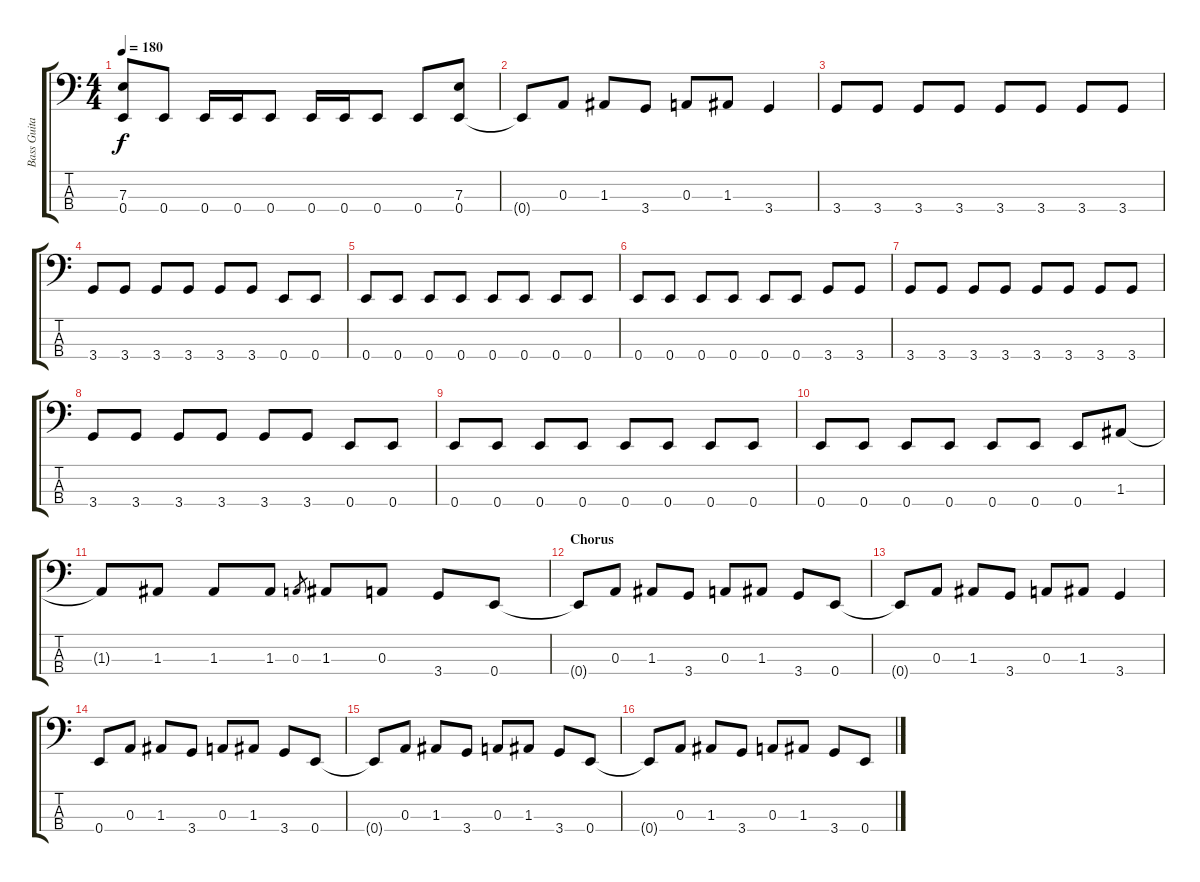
\track ("Bass Guitar - Jason" "Bass Guita") {instrument electricbasspick}
\staff {score tabs}
\tuning (G2 D2 A1 E1) {hide}
\ts (4 4)
\tempo 180
\clef f4
\ks c
(7.3{t} 0.4{t}).8{dy f} 0.4.8 0.4.16 0.4.16 0.4.8 0.4.16 0.4.16 0.4.8 0.4.8 (7.3 0.4).8 |
0.4{t}.8 0.3.8 1.3.8 3.4.8 0.3.8 1.3.8 3.4.4 |
3.4.8 3.4.8 3.4.8 3.4.8 3.4.8 3.4.8 3.4.8 3.4.8 |
3.4.8 3.4.8 3.4.8 3.4.8 3.4.8 3.4.8 0.4.8 0.4.8 |
0.4.8 0.4.8 0.4.8 0.4.8 0.4.8 0.4.8 0.4.8 0.4.8 |
0.4.8 0.4.8 0.4.8 0.4.8 0.4.8 0.4.8 3.4.8 3.4.8 |
3.4.8 3.4.8 3.4.8 3.4.8 3.4.8 3.4.8 3.4.8 3.4.8 |
3.4.8 3.4.8 3.4.8 3.4.8 3.4.8 3.4.8 0.4.8 0.4.8 |
0.4.8 0.4.8 0.4.8 0.4.8 0.4.8 0.4.8 0.4.8 0.4.8 |
0.4.8 0.4.8 0.4.8 0.4.8 0.4.8 0.4.8 0.4.8 1.3.8 |
1.3{t}.8 1.3.8 1.3.8 1.3.8 0.3.8{gr} 1.3.8 0.3.8 3.4.8 0.4.8 |
\section ("" "Chorus")
0.4{t}.8 0.3.8 1.3.8 3.4.8 0.3.8 1.3.8 3.4.8 0.4.8 |
0.4{t}.8 0.3.8 1.3.8 3.4.8 0.3.8 1.3.8 3.4.4 |
0.4.8 0.3.8 1.3.8 3.4.8 0.3.8 1.3.8 3.4.8 0.4.8 |
0.4{t}.8 0.3.8 1.3.8 3.4.8 0.3.8 1.3.8 3.4.8 0.4.8 |
0.4{t}.8 0.3.8 1.3.8 3.4.8 0.3.8 1.3.8 3.4.8 0.4.8
